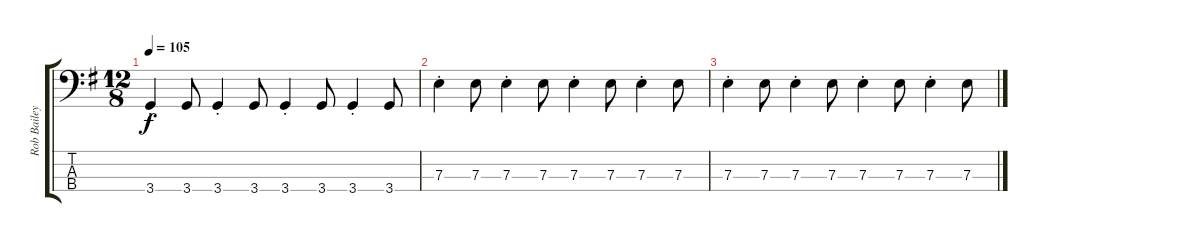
\track ("Rob Bailey" "Rob Bailey") {instrument electricbassfinger}
\staff {score tabs}
\tuning (G2 D2 A1 E1) {hide}
\ts (12 8)
\tempo 105
\clef f4
\ks g
3.4{st}.4{dy f} 3.4.8 3.4{st}.4 3.4.8 3.4{st}.4 3.4.8 3.4{st}.4 3.4.8 |
7.3{st}.4 7.3.8 7.3{st}.4 7.3.8 7.3{st}.4 7.3.8 7.3{st}.4 7.3.8 |
7.3{st}.4 7.3.8 7.3{st}.4 7.3.8 7.3{st}.4 7.3.8 7.3{st}.4 7.3.8
